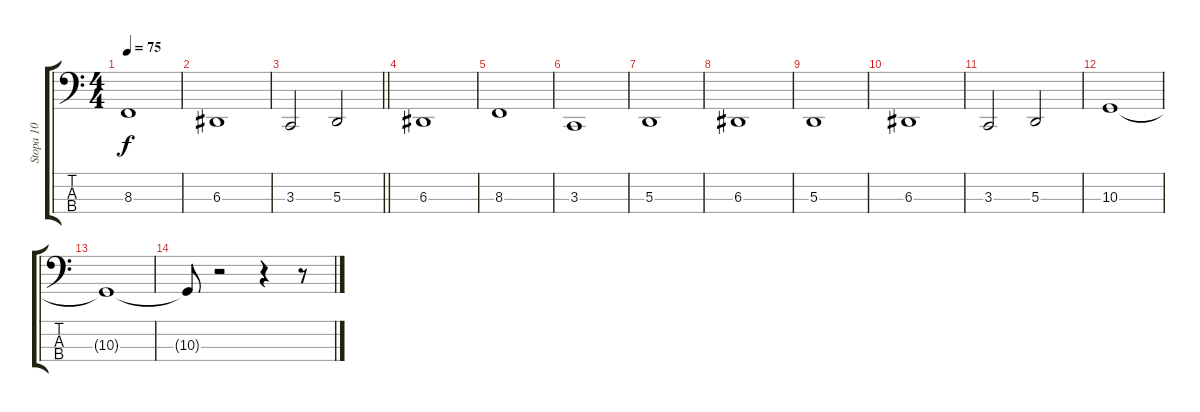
\track ("Stopa 10" "Stopa 10") {instrument pad2warm}
\staff {score tabs}
\tuning (G2 D2 A1 E1) {hide}
\ts (4 4)
\tempo 75
\clef f4
\ks c
8.3.1{dy f} |
6.3.1 |
\barLineRight lightlight
3.3.2 5.3.2 |
\section ("" "")
6.3.1 |
8.3.1 |
3.3.1 |
5.3.1 |
6.3.1 |
5.3.1 |
6.3.1 |
3.3.2 5.3.2 |
10.3.1 |
10.3{t}.1 |
10.3{t}.8 r.2 r.4 r.8
